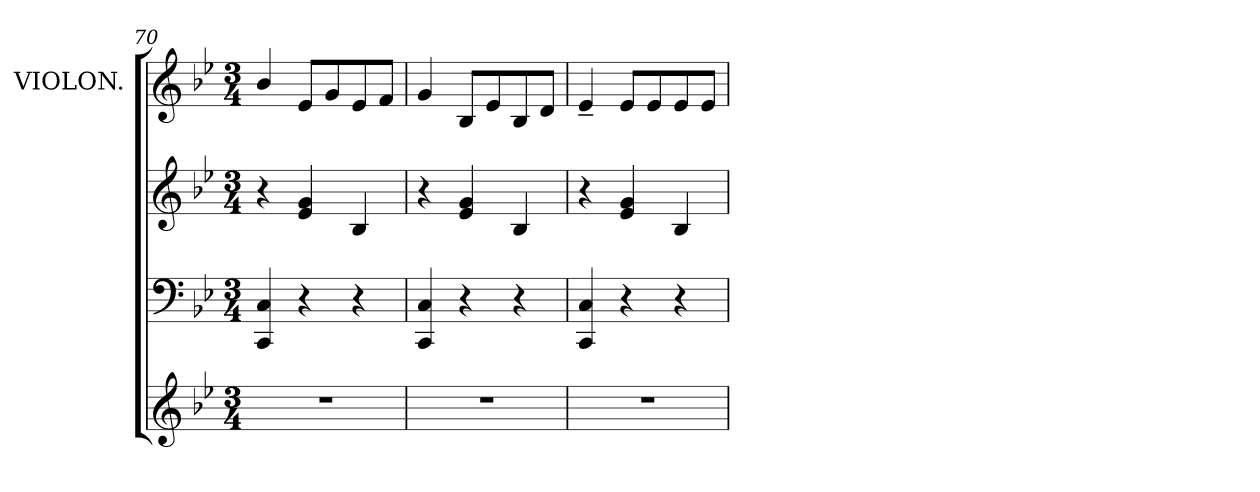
**kern	**kern	**kern	**kern
*part3	*part2	*part2	*part1
*staff4	*staff3	*staff2	*staff1
*	*	*	*I"VIOLON.
*clefG2	*clefF4	*clefG2	*clefG2
*k[b-e-]	*k[b-e-]	*k[b-e-]	*k[b-e-]
*B-:	*B-:	*B-:	*B-:
*M3/4	*M3/4	*M3/4	*M3/4
=70	=70	=70	=70
!LO:N:vis=1	!	!	!
2.r	4CC/ 4C/	4r	4b-/
.	4r	4e-/ 4g/	8e-/L
.	.	.	8g/
.	4r	4B-/	8e-/
.	.	.	8f/J
=71	=71	=71	=71
!LO:N:vis=1	!	!	!
2.r	4CC/ 4C/	4r	4g/
.	4r	4e-/ 4g/	8B-/L
.	.	.	8e-/
.	4r	4B-/	8B-/
.	.	.	8d/J
=72	=72	=72	=72
!LO:N:vis=1	!	!	!
2.r	4CC/ 4C/	4r	4e-~>/
.	4r	4e-/ 4g/	8e-/L
.	.	.	8e-/
.	4r	4B-/	8e-/
.	.	.	8e-/J
=	=	=	=
*-	*-	*-	*-
